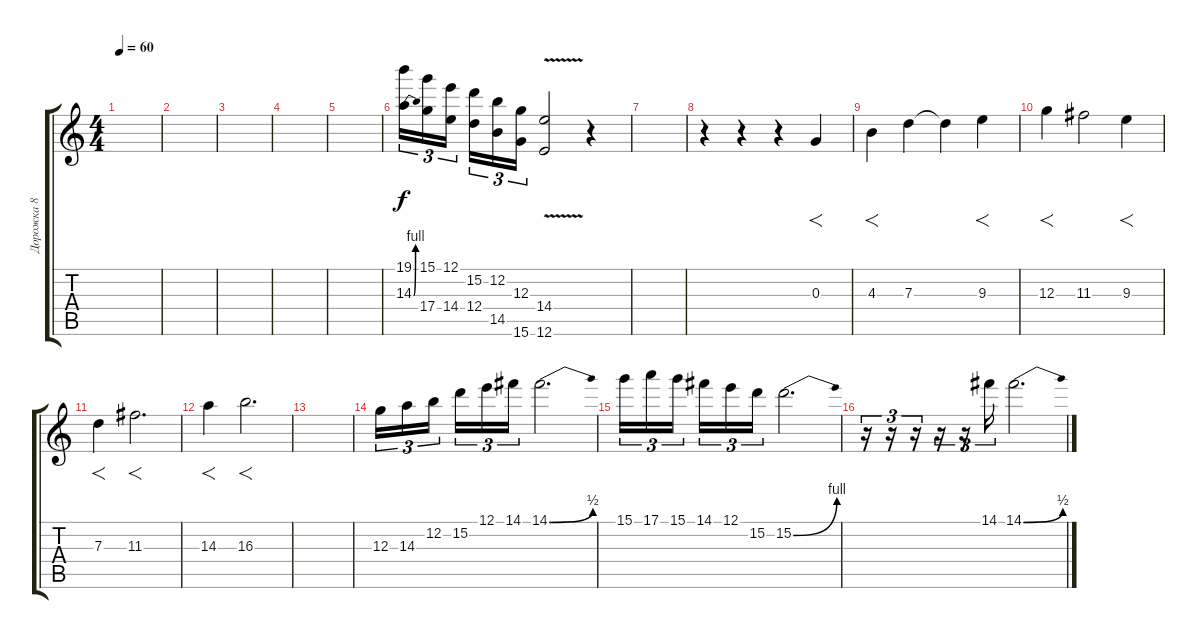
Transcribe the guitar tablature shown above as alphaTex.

\track ("Дорожка 8" "Дорожка 8") {instrument distortionguitar}
\staff {score tabs}
\tuning (E4 B3 G3 D3 A2 E2) {hide}
\ts (4 4)
\tempo 60
\clef g2
\ks c
|
|
|
|
|
(19.1 14.3{be (bend 0 0 60 4)}).16{tu (3 2)} (15.1 17.4).16{tu (3 2)} (12.1 14.4).16{tu (3 2) beam splitsecondary} (15.2 12.4).16{tu (3 2)} (12.2 14.5).16{tu (3 2)} (12.3 15.6).16{tu (3 2)} (14.4 12.6{v}).2 r.4 |
|
r.4 r.4 r.4 0.3.4{f} |
4.3.4{f} 7.3.4 7.3{t}.4 9.3.4{f} |
12.3.4{f} 11.3.2 9.3.4{f} |
7.3.4{f} 11.3.2{f d} |
14.3.4{f} 16.3.2{f d} |
|
12.3.16{tu (3 2)} 14.3.16{tu (3 2)} 12.2.16{tu (3 2) beam splitsecondary} 15.2.16{tu (3 2)} 12.1.16{tu (3 2)} 14.1.16{tu (3 2)} 14.1{be (bend 0 0 60 2)}.2{d} |
15.1.16{tu (3 2)} 17.1.16{tu (3 2)} 15.1.16{tu (3 2) beam splitsecondary} 14.1.16{tu (3 2)} 12.1.16{tu (3 2)} 15.2.16{tu (3 2)} 15.2{be (bend 0 0 60 4)}.2{d} |
r.16{tu (3 2)} r.16{tu (3 2)} r.16{tu (3 2)} r.16{tu (3 2)} r.16{tu (3 2)} 14.1.16{tu (3 2)} 14.1{be (bend 0 0 60 2)}.2{d}
